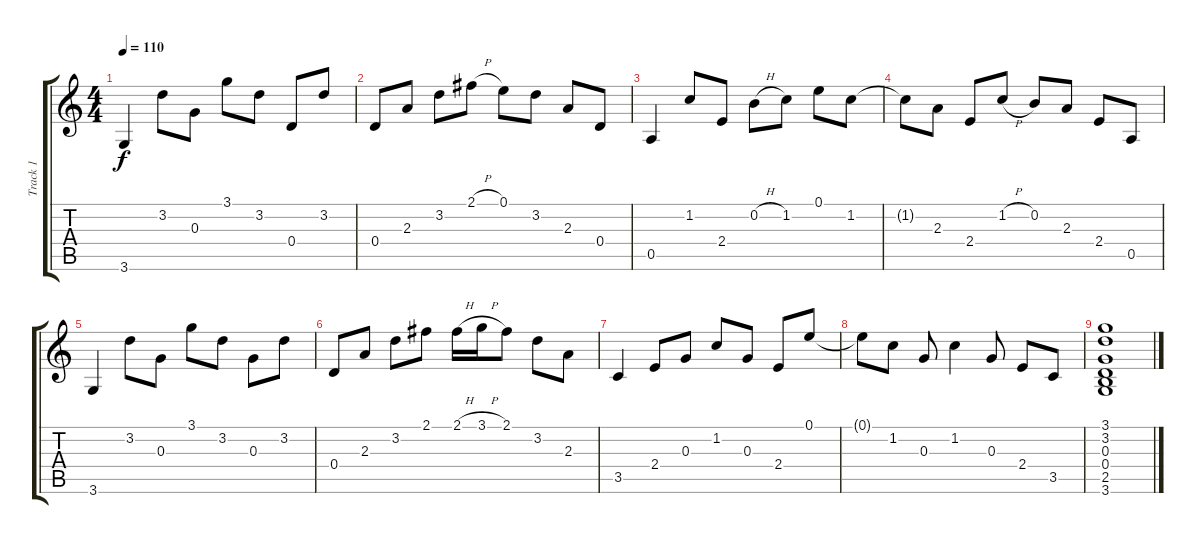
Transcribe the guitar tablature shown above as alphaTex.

\track ("Track 1" "Track 1") {instrument acousticguitarsteel}
\staff {score tabs}
\tuning (E4 B3 G3 D3 A2 E2) {hide}
\ts (4 4)
\tempo 110
\clef g2
\ks c
3.6.4{dy f instrument acousticguitarsteel} 3.2.8 0.3.8 3.1.8 3.2.8 0.4.8 3.2.8 |
0.4.8 2.3.8 3.2.8 2.1{h}.8 0.1.8 3.2.8 2.3.8 0.4.8 |
0.5.4 1.2.8 2.4.8 0.2{h}.8 1.2.8 0.1.8 1.2.8 |
1.2{t}.8 2.3.8 2.4.8 1.2{h}.8 0.2.8 2.3.8 2.4.8 0.5.8 |
3.6.4 3.2.8 0.3.8 3.1.8 3.2.8 0.3.8 3.2.8 |
0.4.8 2.3.8 3.2.8 2.1.8 2.1{h}.16 3.1{h}.16 2.1.8 3.2.8 2.3.8 |
3.5.4 2.4.8 0.3.8 1.2.8 0.3.8 2.4.8 0.1.8 |
0.1{t}.8 1.2.8 0.3.8 1.2.4 0.3.8 2.4.8 3.5.8 |
(3.1 3.2 0.3 0.4 2.5 3.6).1
